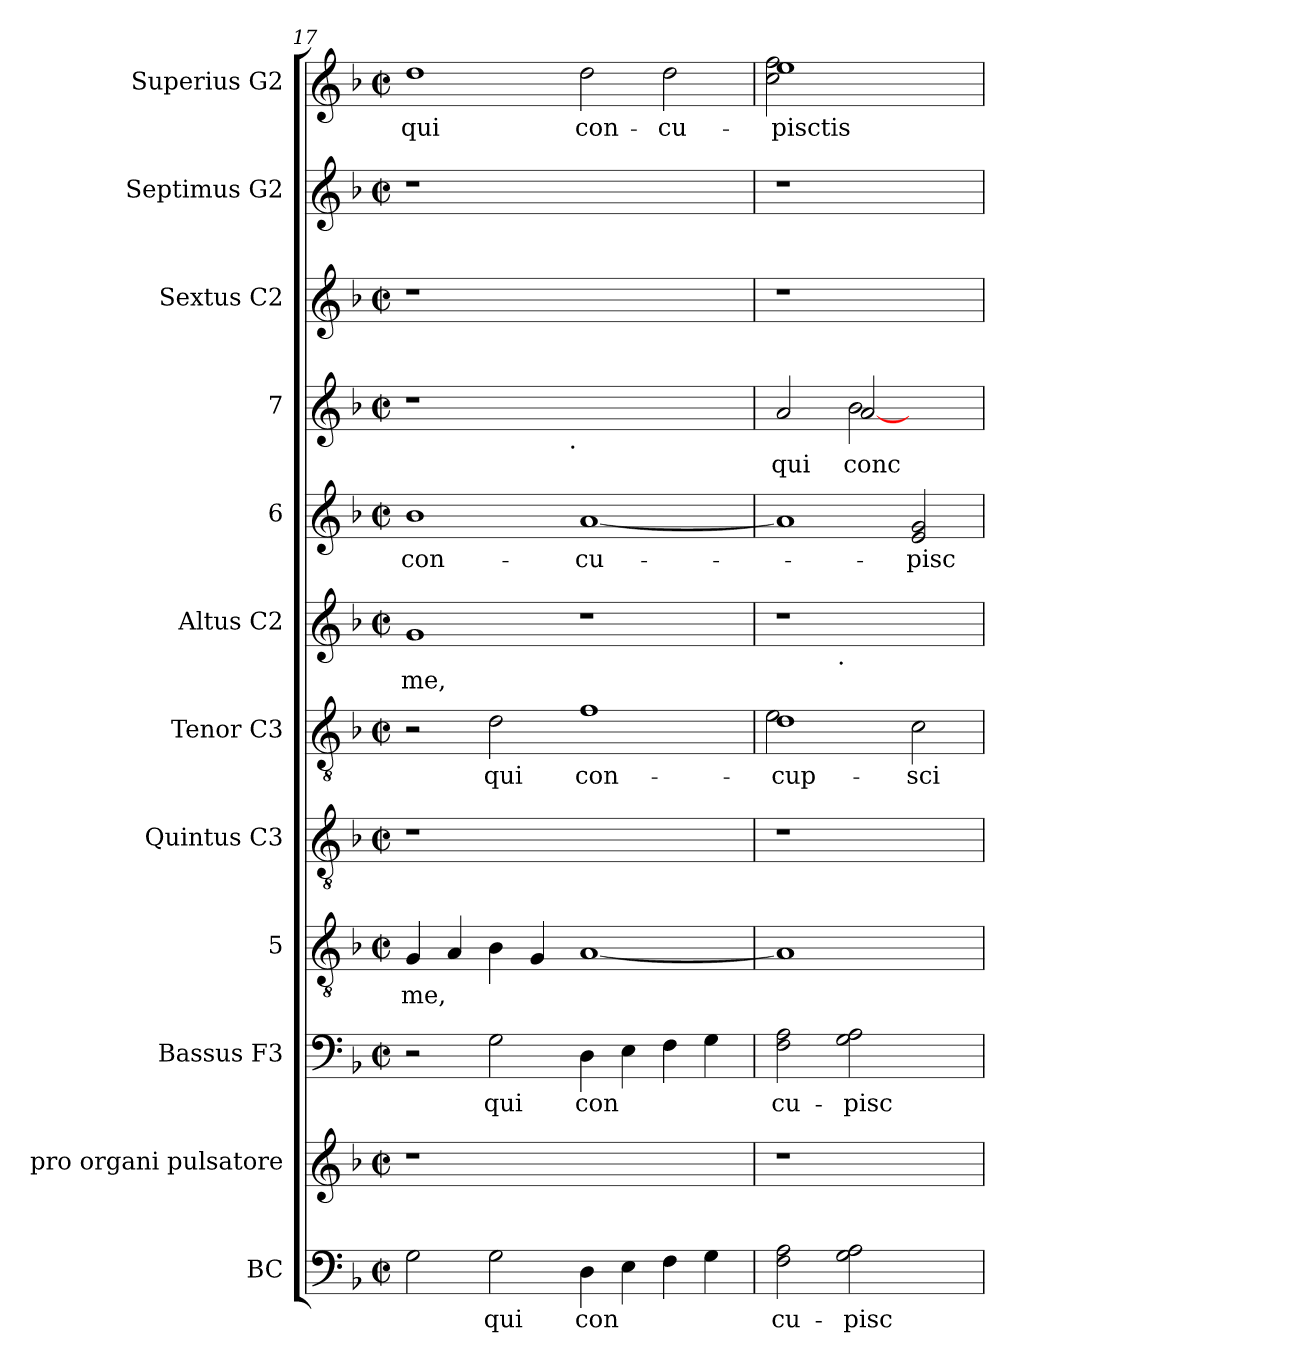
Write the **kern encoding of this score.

**kern	**text	**kern	**kern	**text	**kern	**text	**kern	**kern	**text	**kern	**text	**kern	**text	**kern	**text	**kern	**kern	**kern	**text
*part12	*part12	*part11	*part10	*part10	*part9	*part9	*part8	*part7	*part7	*part6	*part6	*part5	*part5	*part4	*part4	*part3	*part2	*part1	*part1
*staff12	*staff12	*staff11	*staff10	*staff10	*staff9	*staff9	*staff8	*staff7	*staff7	*staff6	*staff6	*staff5	*staff5	*staff4	*staff4	*staff3	*staff2	*staff1	*staff1
*I"BC	*	*I"pro organi  pulsatore	*I"Bassus  F3	*	*I"5	*	*I"Quintus  C3	*I"Tenor  C3	*	*I"Altus  C2	*	*I"6	*	*I"7	*	*I"Sextus  C2	*I"Septimus  G2	*I"Superius  G2	*
*I'BC	*	*	*I'B	*	*	*	*	*I'T	*	*I'A	*	*	*	*	*	*	*	*I'S	*
*clefF4	*	*clefG2	*clefF4	*	*clefGv2	*	*clefGv2	*clefGv2	*	*clefG2	*	*clefG2	*	*clefG2	*	*clefG2	*clefG2	*clefG2	*
*k[b-]	*	*k[b-]	*k[b-]	*	*k[b-]	*	*k[b-]	*k[b-]	*	*k[b-]	*	*k[b-]	*	*k[b-]	*	*k[b-]	*k[b-]	*k[b-]	*
*F:	*	*F:	*F:	*	*F:	*	*F:	*F:	*	*F:	*	*F:	*	*F:	*	*F:	*F:	*F:	*
*M2/2	*	*M2/2	*M2/2	*	*M2/2	*	*M2/2	*M2/2	*	*M2/2	*	*M2/2	*	*M2/2	*	*M2/2	*M2/2	*M2/2	*
*met(c|)	*	*met(c|)	*met(c|)	*	*met(c|)	*	*met(c|)	*met(c|)	*	*met(c|)	*	*met(c|)	*	*met(c|)	*	*met(c|)	*met(c|)	*met(c|)	*
=17	=17	=17	=17	=17	=17	=17	=17	=17	=17	=17	=17	=17	=17	=17	=17	=17	=17	=17	=17
!	!LO:LY:a:cj	!	!	!	!	!LO:LY:b:cj	!	!	!	!	!LO:LY:b:cj	!	!LO:LY:b:cj	!	!	!	!	!	!LO:LY:b:cj
*	*	*	*	*	*	*	*	*	*	*	*	*	*	*^	*	*	*	*	*
2G\	.	1r	2r	.	4G/	me,	1r	2r	.	1g	me,	1b-	con-	1r	2ryy	.	1r	1r	1dd	qui
!	!	!	!	!	!	!LO:LY:b:cj	!	!	!	!	!	!	!	!	!	!	!	!	!	!
.	.	.	.	.	4A/	.	.	.	.	.	.	.	.	.	.	.	.	.	.	.
!	!LO:LY:a:cj	!	!	!LO:LY:b:cj	!	!LO:LY:b:cj	!	!	!LO:LY:b:cj	!	!	!	!	!	!	!	!	!	!	!
2G\	qui	.	2G\	qui	4B-\	.	.	2d\	qui	.	.	.	.	.	4...ryy	.	.	.	.	.
!	!	!	!	!	!	!LO:LY:b:cj	!	!	!	!	!	!	!	!	!	!	!	!	!	!
.	.	.	.	.	4G/	.	.	.	.	.	.	.	.	.	.	.	.	.	.	.
!	!	!	!	!	!	!	!	!	!	!	!	!	!	!	!LO:TX:b:t=.	!	!	!	!	!
.	.	.	.	.	.	.	.	.	.	.	.	.	.	.	1ryy	.	.	.	.	.
!	!LO:LY:a:cj	!	!	!LO:LY:b:cj	!	!LO:LY:b:cj	!	!	!LO:LY:b:cj	!	!	!	!LO:LY:b:cj	!	!	!	!	!	!	!LO:LY:b:cj
4D\	con-	1ryy	4D\	con-	[<1A	.	1ryy	1f	con-	1r	.	[<1a	-cu-	1ryy	.	.	1ryy	1ryy	2dd\	con-
!	!LO:LY:a:cj	!	!	!LO:LY:b:cj	!	!	!	!	!	!	!	!	!	!	!	!	!	!	!	!
4E\	--	.	4E\	--	.	.	.	.	.	.	.	.	.	.	.	.	.	.	.	.
!	!LO:LY:a:cj	!	!	!LO:LY:b:cj	!	!	!	!	!	!	!	!	!	!	!	!	!	!	!	!LO:LY:b:cj
4F\	--	.	4F\	--	.	.	.	.	.	.	.	.	.	.	.	.	.	.	2dd\	-cu-
!	!LO:LY:a:cj	!	!	!LO:LY:b:cj	!	!	!	!	!	!	!	!	!	!	!	!	!	!	!	!
4G\	--	.	4G\	--	.	.	.	.	.	.	.	.	.	.	.	.	.	.	.	.
.	.	.	.	.	.	.	.	.	.	.	.	.	.	.	32ryy	.	.	.	.	.
=18	=18	=18	=18	=18	=18	=18	=18	=18	=18	=18	=18	=18	=18	=18	=18	=18	=18	=18	=18	=18
!	!LO:LY:a:cj	!	!	!LO:LY:b:cj	!	!LO:LY:b:cj	!	!	!LO:LY:b:cj	!	!	!	!	!	!	!LO:LY:b:cj	!	!	!	!LO:LY:b:cj
*	*	*	*	*	*	*	*	*^	*	*^	*	*	*	*	*	*	*	*	*^	*
2A\ 2F\	-cu-	1r	2A\ 2F\	-cu-	1A]	.	1r	1d	2e\	-cup-	1r	4...ryy	.	1a]	.	2a/	2ryy	qui	1r	1r	1ee	2ff\ 2cc\	-pisctis-
!	!	!	!	!	!	!	!	!	!	!	!	!LO:TX:b:t=.	!	!	!	!	!	!	!	!	!	!	!
.	.	.	.	.	.	.	.	.	.	.	.	1ryy	.	.	.	.	.	.	.	.	.	.	.
!	!LO:LY:a:cj	!	!	!LO:LY:b:cj	!	!	!	!	!	!	!	!	!	!	!	!	!	!LO:LY:b:cj	!	!	!	!	!
2G\ 2A\	-pisc-	.	2G\ 2A\	-pisc-	.	.	.	.	1ryy	.	.	.	.	.	.	2b-\	[<2a/	conc-	.	.	.	2ryy	.
!	!	!	!	!	!	!	!	!	!	!LO:LY:b:cj	!	!	!	!	!LO:LY:b:cj	!	!	!	!	!	!	!	!
2ryy	.	2ryy	2ryy	.	2ryy	.	2ryy	2c\	.	-sci-	2ryy	.	.	2g/ 2e/	-pisc-	2ryy	2ryy	.	2ryy	2ryy	2ryy	2ryy	.
.	.	.	.	.	.	.	.	.	.	.	.	32ryy	.	.	.	.	.	.	.	.	.	.	.
*	*	*	*	*	*	*	*	*v	*v	*	*	*	*	*	*	*v	*v	*	*	*	*v	*v	*
*	*	*	*	*	*	*	*	*	*	*v	*v	*	*	*	*	*	*	*	*	*
=	=	=	=	=	=	=	=	=	=	=	=	=	=	=	=	=	=	=	=
*-	*-	*-	*-	*-	*-	*-	*-	*-	*-	*-	*-	*-	*-	*-	*-	*-	*-	*-	*-
